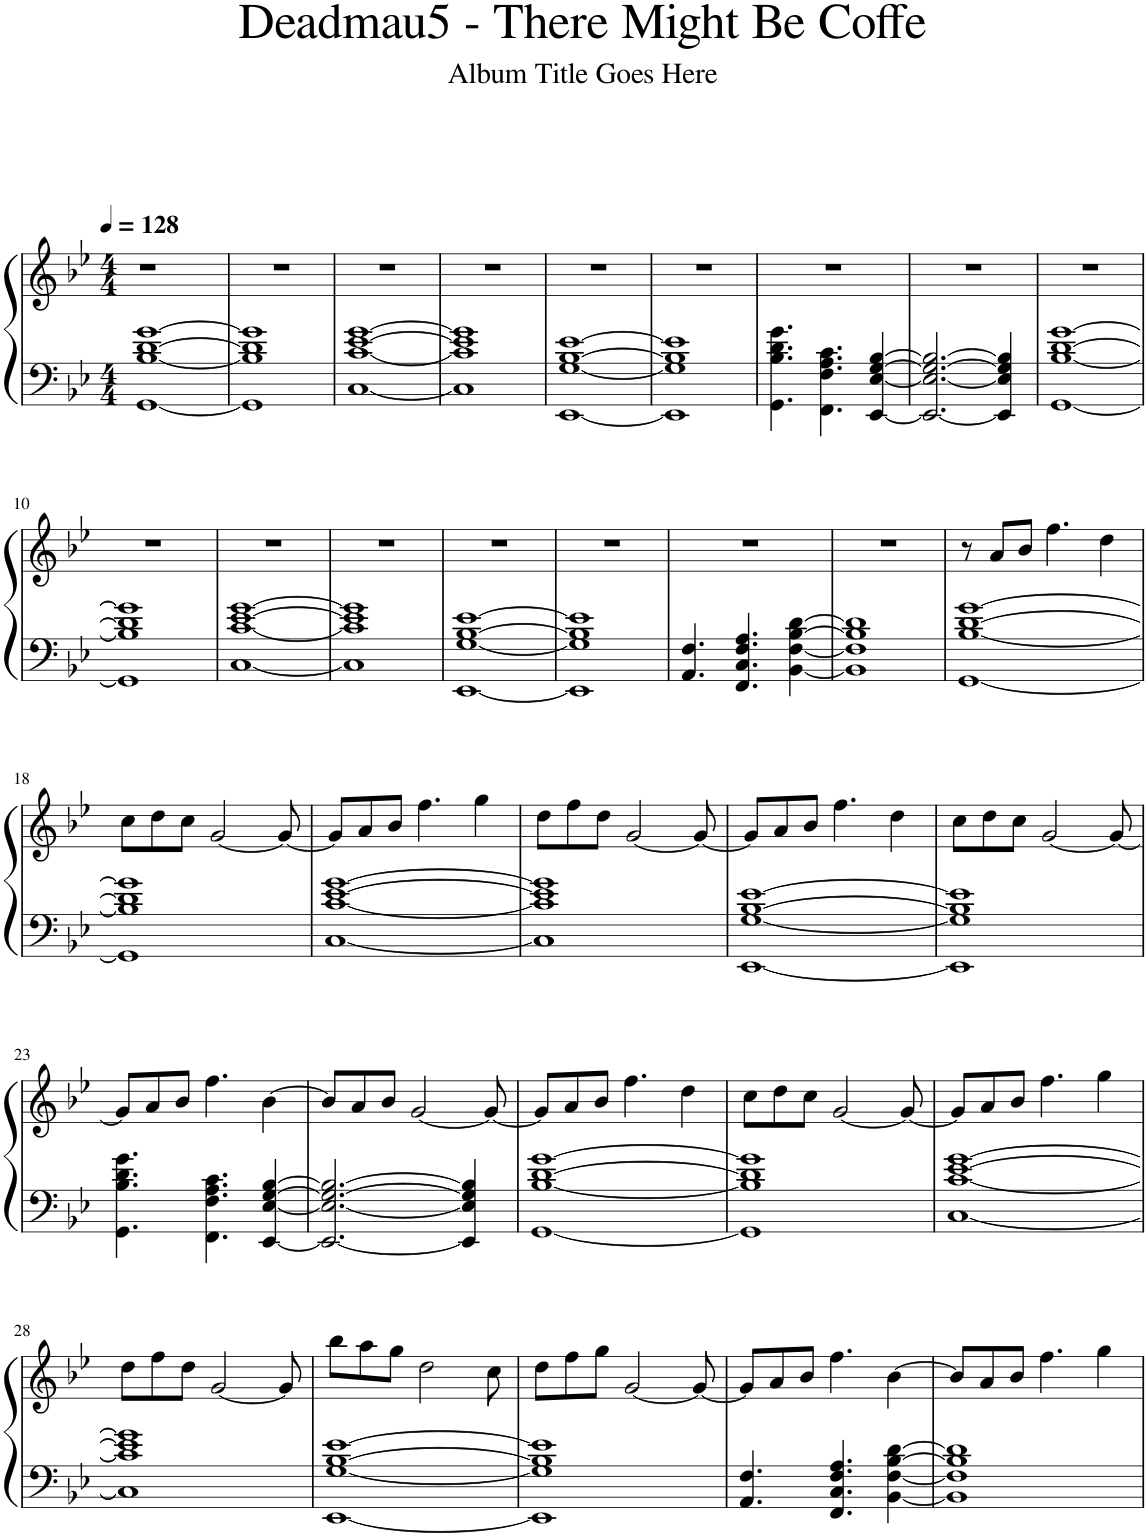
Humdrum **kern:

**kern	**kern
*part1	*part1
*staff2	*staff1
*I"Accordion	*
*I'Acc.	*
*clefF4	*clefG2
*k[b-e-]	*k[b-e-]
*M4/4	*M4/4
*MM128	*MM128
=1	=1
[1GG [1B- [1d [1g	1r
=2	=2
1GG] 1B-] 1d] 1g]	1r
=3	=3
[1C [1c [1e- [1g	1r
=4	=4
1C] 1c] 1e-] 1g]	1r
=5	=5
[1EE- [1G [1B- [1e-	1r
=6	=6
1EE-] 1G] 1B-] 1e-]	1r
=7	=7
4.GG\ 4.B-\ 4.d\ 4.g\	1r
4.FF\ 4.F\ 4.A\ 4.c\	.
[4EE-/ [4E-/ [4G/ [4B-/	.
=8	=8
2.EE-/_ 2.E-/_ 2.G/_ 2.B-/_	1r
4EE-/] 4E-/] 4G/] 4B-/]	.
=9	=9
[1GG [1B- [1d [1g	1r
!!LO:LB:g=z
=10	=10
1GG] 1B-] 1d] 1g]	1r
=11	=11
[1C [1c [1e- [1g	1r
=12	=12
1C] 1c] 1e-] 1g]	1r
=13	=13
[1EE- [1G [1B- [1e-	1r
=14	=14
1EE-] 1G] 1B-] 1e-]	1r
=15	=15
4.AA/ 4.F/	1r
4.FF/ 4.C/ 4.F/ 4.A/	.
[4BB-\ [4F\ [4B-\ [4d\	.
=16	=16
1BB-] 1F] 1B-] 1d]	1r
=17	=17
[1GG [1B- [1d [1g	8r
.	8a/L
.	8b-/J
.	4.ff\
.	4dd\
!!LO:LB:g=z
=18	=18
1GG] 1B-] 1d] 1g]	8cc\L
.	8dd\
.	8cc\J
.	[2g/
.	8g/_
=19	=19
[1C [1c [1e- [1g	8g/L]
.	8a/
.	8b-/J
.	4.ff\
.	4gg\
=20	=20
1C] 1c] 1e-] 1g]	8dd\L
.	8ff\
.	8dd\J
.	[2g/
.	8g/_
=21	=21
[1EE- [1G [1B- [1e-	8g/L]
.	8a/
.	8b-/J
.	4.ff\
.	4dd\
=22	=22
1EE-] 1G] 1B-] 1e-]	8cc\L
.	8dd\
.	8cc\J
.	[2g/
.	8g/_
!!LO:LB:g=z
=23	=23
4.GG\ 4.B-\ 4.d\ 4.g\	8g/L]
.	8a/
.	8b-/J
4.FF\ 4.F\ 4.A\ 4.c\	4.ff\
[4EE-/ [4E-/ [4G/ [4B-/	[4b-\
=24	=24
2.EE-/_ 2.E-/_ 2.G/_ 2.B-/_	8b-/L]
.	8a/
.	8b-/J
.	[2g/
4EE-/] 4E-/] 4G/] 4B-/]	.
.	8g/_
=25	=25
[1GG [1B- [1d [1g	8g/L]
.	8a/
.	8b-/J
.	4.ff\
.	4dd\
=26	=26
1GG] 1B-] 1d] 1g]	8cc\L
.	8dd\
.	8cc\J
.	[2g/
.	8g/_
=27	=27
[1C [1c [1e- [1g	8g/L]
.	8a/
.	8b-/J
.	4.ff\
.	4gg\
!!LO:LB:g=z
=28	=28
1C] 1c] 1e-] 1g]	8dd\L
.	8ff\
.	8dd\J
.	[2g/
.	8g/]
=29	=29
[1EE- [1G [1B- [1e-	8bb-\L
.	8aa\
.	8gg\J
.	2dd\
.	8cc\
=30	=30
1EE-] 1G] 1B-] 1e-]	8dd\L
.	8ff\
.	8gg\J
.	[2g/
.	8g/_
=31	=31
4.AA/ 4.F/	8g/L]
.	8a/
.	8b-/J
4.FF/ 4.C/ 4.F/ 4.A/	4.ff\
[4BB-\ [4F\ [4B-\ [4d\	[4b-\
=32	=32
1BB-] 1F] 1B-] 1d]	8b-/L]
.	8a/
.	8b-/J
.	4.ff\
.	4gg\
=	=
*-	*-
